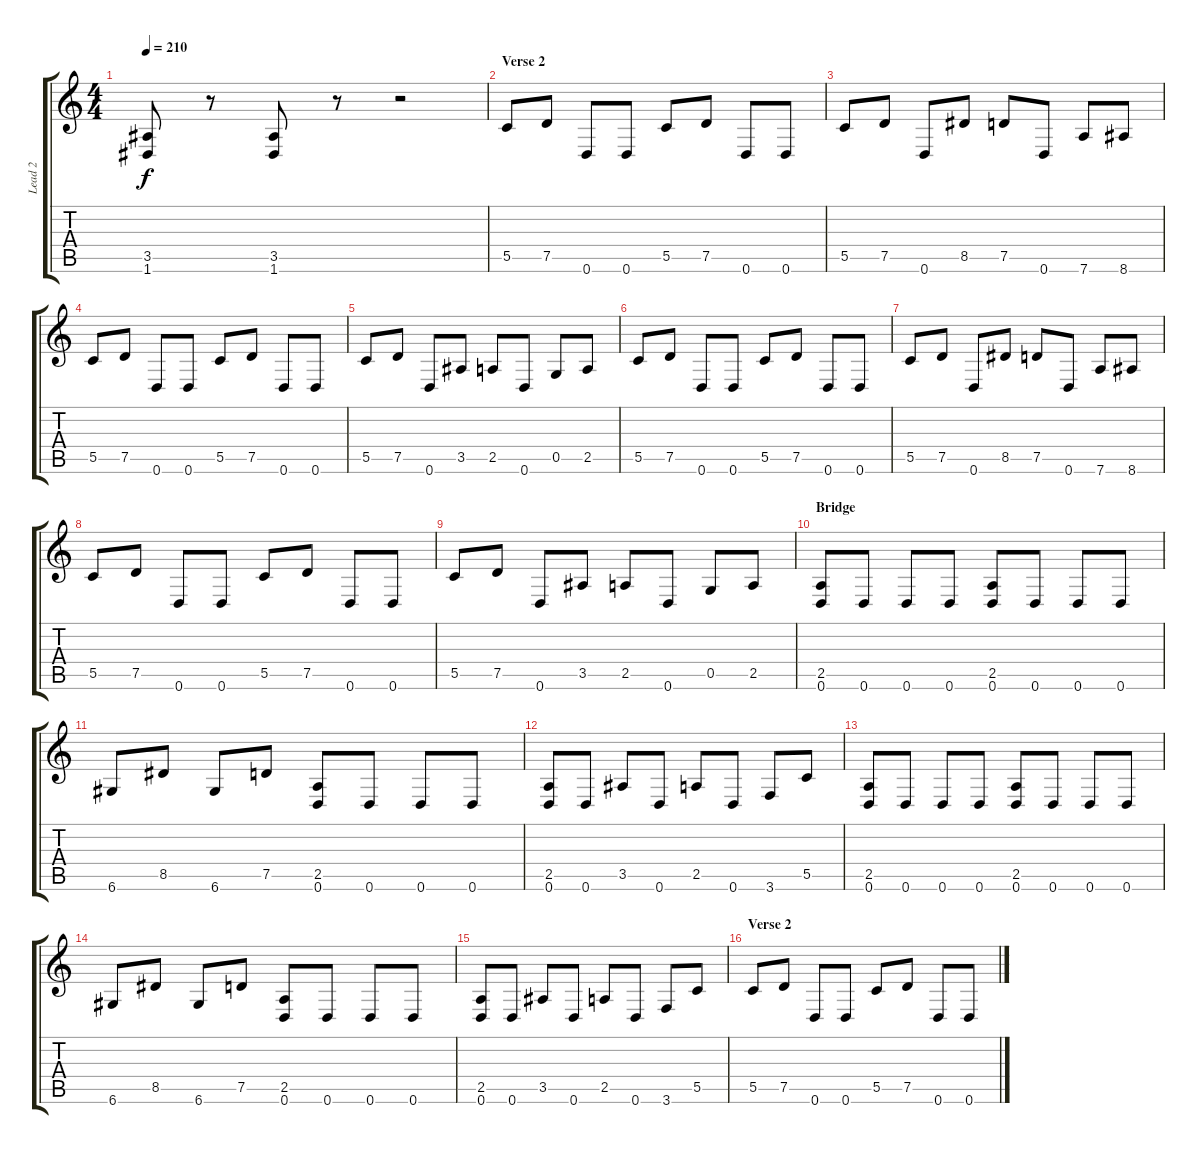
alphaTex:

\track ("Lead 2" "Lead 2") {instrument overdrivenguitar}
\staff {score tabs}
\tuning (D4 A3 F3 C3 G2 D2) {hide}
\ts (4 4)
\tempo 210
\clef g2
\ks c
(3.5 1.6).8{dy f} r.8 (3.5 1.6).8 r.8 r.2 |
\section ("" "Verse 2")
5.5.8 7.5.8 0.6.8 0.6.8 5.5.8 7.5.8 0.6.8 0.6.8 |
5.5.8 7.5.8 0.6.8 8.5.8 7.5.8 0.6.8 7.6.8 8.6.8 |
5.5.8 7.5.8 0.6.8 0.6.8 5.5.8 7.5.8 0.6.8 0.6.8 |
5.5.8 7.5.8 0.6.8 3.5.8 2.5.8 0.6.8 0.5.8 2.5.8 |
5.5.8 7.5.8 0.6.8 0.6.8 5.5.8 7.5.8 0.6.8 0.6.8 |
5.5.8 7.5.8 0.6.8 8.5.8 7.5.8 0.6.8 7.6.8 8.6.8 |
5.5.8 7.5.8 0.6.8 0.6.8 5.5.8 7.5.8 0.6.8 0.6.8 |
5.5.8 7.5.8 0.6.8 3.5.8 2.5.8 0.6.8 0.5.8 2.5.8 |
\section ("" "Bridge")
(2.5 0.6).8 0.6.8 0.6.8 0.6.8 (2.5 0.6).8 0.6.8 0.6.8 0.6.8 |
6.6.8 8.5.8 6.6.8 7.5.8 (2.5 0.6).8 0.6.8 0.6.8 0.6.8 |
(2.5 0.6).8 0.6.8 3.5.8 0.6.8 2.5.8 0.6.8 3.6.8 5.5.8 |
(2.5 0.6).8 0.6.8 0.6.8 0.6.8 (2.5 0.6).8 0.6.8 0.6.8 0.6.8 |
6.6.8 8.5.8 6.6.8 7.5.8 (2.5 0.6).8 0.6.8 0.6.8 0.6.8 |
(2.5 0.6).8 0.6.8 3.5.8 0.6.8 2.5.8 0.6.8 3.6.8 5.5.8 |
\section ("" "Verse 2")
5.5.8 7.5.8 0.6.8 0.6.8 5.5.8 7.5.8 0.6.8 0.6.8
